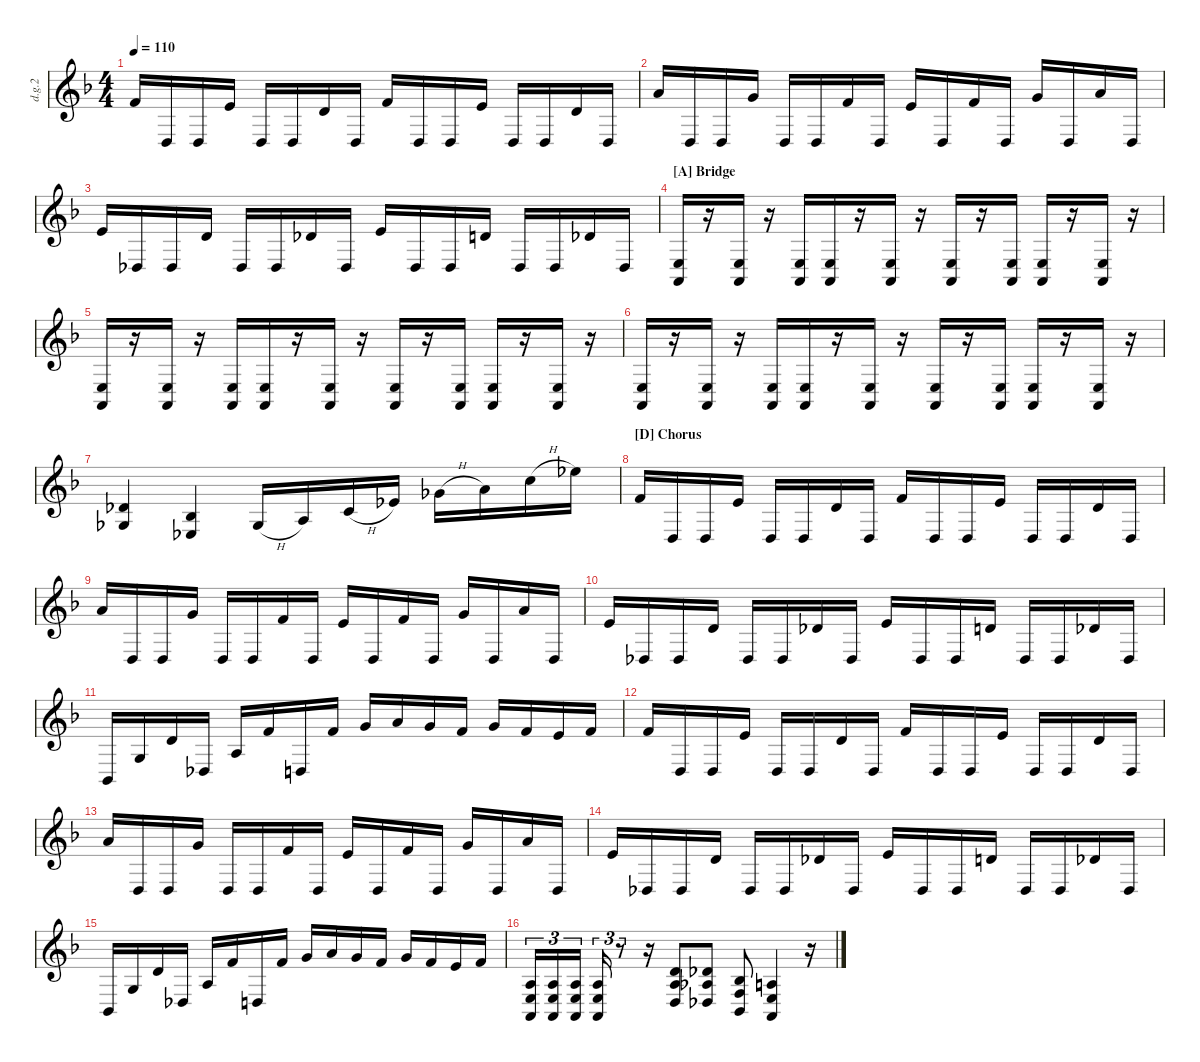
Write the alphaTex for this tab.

\defaultSystemsLayout 4
\hideDynamics
\bracketExtendMode nobrackets
\otherSystemsTrackNameOrientation horizontal
\track ("Distortion Guitar 2" "d.g.2") {instrument distortionguitar}
\staff {score}
\tuning (E4 B3 G3 D3 A2 E2 A1)
\ts (4 4)
\tempo 110
\clef g2
\ks dminor
8.5{acc forcenatural}.16{dy f beam Up} 5.7{acc forcenatural}.16{beam Up} 5.7{acc forcenatural}.16{beam Up} 7.5{acc forcenatural}.16{beam Up} 5.7{acc forcenatural}.16{beam Up} 5.7{acc forcenatural}.16{beam Up} 5.5{acc forcenatural}.16{beam Up} 5.7{acc forcenatural}.16{beam Up} 8.5{acc forcenatural}.16{beam Up} 5.7{acc forcenatural}.16{beam Up} 5.7{acc forcenatural}.16{beam Up} 7.5{acc forcenatural}.16{beam Up} 5.7{acc forcenatural}.16{beam Up} 5.7{acc forcenatural}.16{beam Up} 5.5{acc forcenatural}.16{beam Up} 5.7{acc forcenatural}.16{beam Up} |
7.4{acc forcenatural}.16{beam Up} 5.7{acc forcenatural}.16{beam Up} 5.7{acc forcenatural}.16{beam Up} 5.4{acc forcenatural}.16{beam Up} 5.7{acc forcenatural}.16{beam Up} 5.7{acc forcenatural}.16{beam Up} 8.5{acc forcenatural}.16{beam Up} 5.7{acc forcenatural}.16{beam Up} 7.5{acc forcenatural}.16{beam Up} 5.7{acc forcenatural}.16{beam Up} 8.5{acc forcenatural}.16{beam Up} 5.7{acc forcenatural}.16{beam Up} 5.4{acc forcenatural}.16{beam Up} 5.7{acc forcenatural}.16{beam Up} 7.4{acc forcenatural}.16{beam Up} 5.7{acc forcenatural}.16{beam Up} |
7.5{acc forcenatural}.16{beam Up} 4.7{acc b}.16{beam Up} 4.7{acc b}.16{beam Up} 5.5{acc forcenatural}.16{beam Up} 4.7{acc b}.16{beam Up} 4.7{acc b}.16{beam Up} 4.5{acc b}.16{beam Up} 4.7{acc b}.16{beam Up} 7.5{acc forcenatural}.16{beam Up} 4.7{acc b}.16{beam Up} 4.7{acc b}.16{beam Up} 5.5{acc forcenatural}.16{beam Up} 4.7{acc b}.16{beam Up} 4.7{acc b}.16{beam Up} 4.5{acc b}.16{beam Up} 4.7{acc b}.16{beam Up} |
\section ("A" "Bridge")
(0.6{acc forcenatural} 0.7{acc forcenatural}).16{beam Up} r.16{beam Up} (0.6{acc forcenatural} 0.7{acc forcenatural}).16{beam Up} r.16{beam Up} (0.6{acc forcenatural} 0.7{acc forcenatural}).16{beam Up} (0.6{acc forcenatural} 0.7{acc forcenatural}).16{beam Up} r.16{beam Up} (0.6{acc forcenatural} 0.7{acc forcenatural}).16{beam Up} r.16{beam Up} (0.6{acc forcenatural} 0.7{acc forcenatural}).16{beam Up} r.16{beam Up} (0.6{acc forcenatural} 0.7{acc forcenatural}).16{beam Up} (0.6{acc forcenatural} 0.7{acc forcenatural}).16{beam Up} r.16{beam Up} (0.6{acc forcenatural} 0.7{acc forcenatural}).16{beam Up} r.16{beam Up} |
(0.6{acc forcenatural} 0.7{acc forcenatural}).16{beam Up} r.16{beam Up} (0.6{acc forcenatural} 0.7{acc forcenatural}).16{beam Up} r.16{beam Up} (0.6{acc forcenatural} 0.7{acc forcenatural}).16{beam Up} (0.6{acc forcenatural} 0.7{acc forcenatural}).16{beam Up} r.16{beam Up} (0.6{acc forcenatural} 0.7{acc forcenatural}).16{beam Up} r.16{beam Up} (0.6{acc forcenatural} 0.7{acc forcenatural}).16{beam Up} r.16{beam Up} (0.6{acc forcenatural} 0.7{acc forcenatural}).16{beam Up} (0.6{acc forcenatural} 0.7{acc forcenatural}).16{beam Up} r.16{beam Up} (0.6{acc forcenatural} 0.7{acc forcenatural}).16{beam Up} r.16{beam Up} |
(0.6{acc forcenatural} 0.7{acc forcenatural}).16{beam Up} r.16{beam Up} (0.6{acc forcenatural} 0.7{acc forcenatural}).16{beam Up} r.16{beam Up} (0.6{acc forcenatural} 0.7{acc forcenatural}).16{beam Up} (0.6{acc forcenatural} 0.7{acc forcenatural}).16{beam Up} r.16{beam Up} (0.6{acc forcenatural} 0.7{acc forcenatural}).16{beam Up} r.16{beam Up} (0.6{acc forcenatural} 0.7{acc forcenatural}).16{beam Up} r.16{beam Up} (0.6{acc forcenatural} 0.7{acc forcenatural}).16{beam Up} (0.6{acc forcenatural} 0.7{acc forcenatural}).16{beam Up} r.16{beam Up} (0.6{acc forcenatural} 0.7{acc forcenatural}).16{beam Up} r.16{beam Up} |
(9.6{acc b} 9.7{acc b}).4{beam Up} (6.6{acc b} 6.7{acc b}).4{beam Up} 9.7{h acc b}.16{beam Up} 12.7{acc forcenatural}.16{beam Up} 8.6{h acc forcenatural}.16{beam Up} 11.6{acc b}.16{beam Up} 9.5{h acc b}.16{beam Down} 12.5{acc forcenatural}.16{beam Down} 10.4{h acc forcenatural}.16{beam Down} 13.4{acc b}.16{beam Down} |
\section ("D" "Chorus")
8.5{acc forcenatural}.16{beam Up} 5.7{acc forcenatural}.16{beam Up} 5.7{acc forcenatural}.16{beam Up} 7.5{acc forcenatural}.16{beam Up} 5.7{acc forcenatural}.16{beam Up} 5.7{acc forcenatural}.16{beam Up} 5.5{acc forcenatural}.16{beam Up} 5.7{acc forcenatural}.16{beam Up} 8.5{acc forcenatural}.16{beam Up} 5.7{acc forcenatural}.16{beam Up} 5.7{acc forcenatural}.16{beam Up} 7.5{acc forcenatural}.16{beam Up} 5.7{acc forcenatural}.16{beam Up} 5.7{acc forcenatural}.16{beam Up} 5.5{acc forcenatural}.16{beam Up} 5.7{acc forcenatural}.16{beam Up} |
7.4{acc forcenatural}.16{beam Up} 5.7{acc forcenatural}.16{beam Up} 5.7{acc forcenatural}.16{beam Up} 5.4{acc forcenatural}.16{beam Up} 5.7{acc forcenatural}.16{beam Up} 5.7{acc forcenatural}.16{beam Up} 8.5{acc forcenatural}.16{beam Up} 5.7{acc forcenatural}.16{beam Up} 7.5{acc forcenatural}.16{beam Up} 5.7{acc forcenatural}.16{beam Up} 8.5{acc forcenatural}.16{beam Up} 5.7{acc forcenatural}.16{beam Up} 5.4{acc forcenatural}.16{beam Up} 5.7{acc forcenatural}.16{beam Up} 7.4{acc forcenatural}.16{beam Up} 5.7{acc forcenatural}.16{beam Up} |
7.5{acc forcenatural}.16{beam Up} 4.7{acc b}.16{beam Up} 4.7{acc b}.16{beam Up} 5.5{acc forcenatural}.16{beam Up} 4.7{acc b}.16{beam Up} 4.7{acc b}.16{beam Up} 4.5{acc b}.16{beam Up} 4.7{acc b}.16{beam Up} 7.5{acc forcenatural}.16{beam Up} 4.7{acc b}.16{beam Up} 4.7{acc b}.16{beam Up} 5.5{acc forcenatural}.16{beam Up} 4.7{acc b}.16{beam Up} 4.7{acc b}.16{beam Up} 4.5{acc b}.16{beam Up} 4.7{acc b}.16{beam Up} |
1.7{acc b}.16{beam Up} 3.6{acc forcenatural}.16{beam Up} 5.5{acc forcenatural}.16{beam Up} 4.7{acc b}.16{beam Up} 5.6{acc forcenatural}.16{beam Up} 8.5{acc forcenatural}.16{beam Up} 5.7{acc forcenatural}.16{beam Up} 8.5{acc forcenatural}.16{beam Up} 5.4{acc forcenatural}.16{beam Up} 7.4{acc forcenatural}.16{beam Up} 5.4{acc forcenatural}.16{beam Up} 8.5{acc forcenatural}.16{beam Up} 5.4{acc forcenatural}.16{beam Up} 8.5{acc forcenatural}.16{beam Up} 7.5{acc forcenatural}.16{beam Up} 8.5{acc forcenatural}.16{beam Up} |
8.5{acc forcenatural}.16{beam Up} 5.7{acc forcenatural}.16{beam Up} 5.7{acc forcenatural}.16{beam Up} 7.5{acc forcenatural}.16{beam Up} 5.7{acc forcenatural}.16{beam Up} 5.7{acc forcenatural}.16{beam Up} 5.5{acc forcenatural}.16{beam Up} 5.7{acc forcenatural}.16{beam Up} 8.5{acc forcenatural}.16{beam Up} 5.7{acc forcenatural}.16{beam Up} 5.7{acc forcenatural}.16{beam Up} 7.5{acc forcenatural}.16{beam Up} 5.7{acc forcenatural}.16{beam Up} 5.7{acc forcenatural}.16{beam Up} 5.5{acc forcenatural}.16{beam Up} 5.7{acc forcenatural}.16{beam Up} |
7.4{acc forcenatural}.16{beam Up} 5.7{acc forcenatural}.16{beam Up} 5.7{acc forcenatural}.16{beam Up} 5.4{acc forcenatural}.16{beam Up} 5.7{acc forcenatural}.16{beam Up} 5.7{acc forcenatural}.16{beam Up} 8.5{acc forcenatural}.16{beam Up} 5.7{acc forcenatural}.16{beam Up} 7.5{acc forcenatural}.16{beam Up} 5.7{acc forcenatural}.16{beam Up} 8.5{acc forcenatural}.16{beam Up} 5.7{acc forcenatural}.16{beam Up} 5.4{acc forcenatural}.16{beam Up} 5.7{acc forcenatural}.16{beam Up} 7.4{acc forcenatural}.16{beam Up} 5.7{acc forcenatural}.16{beam Up} |
7.5{acc forcenatural}.16{beam Up} 4.7{acc b}.16{beam Up} 4.7{acc b}.16{beam Up} 5.5{acc forcenatural}.16{beam Up} 4.7{acc b}.16{beam Up} 4.7{acc b}.16{beam Up} 4.5{acc b}.16{beam Up} 4.7{acc b}.16{beam Up} 7.5{acc forcenatural}.16{beam Up} 4.7{acc b}.16{beam Up} 4.7{acc b}.16{beam Up} 5.5{acc forcenatural}.16{beam Up} 4.7{acc b}.16{beam Up} 4.7{acc b}.16{beam Up} 4.5{acc b}.16{beam Up} 4.7{acc b}.16{beam Up} |
1.7{acc b}.16{beam Up} 3.6{acc forcenatural}.16{beam Up} 5.5{acc forcenatural}.16{beam Up} 4.7{acc b}.16{beam Up} 5.6{acc forcenatural}.16{beam Up} 8.5{acc forcenatural}.16{beam Up} 5.7{acc forcenatural}.16{beam Up} 8.5{acc forcenatural}.16{beam Up} 5.4{acc forcenatural}.16{beam Up} 7.4{acc forcenatural}.16{beam Up} 5.4{acc forcenatural}.16{beam Up} 8.5{acc forcenatural}.16{beam Up} 5.4{acc forcenatural}.16{beam Up} 8.5{acc forcenatural}.16{beam Up} 7.5{acc forcenatural}.16{beam Up} 8.5{acc forcenatural}.16{beam Up} |
(0.5{acc forcenatural} 0.6{acc forcenatural} 0.7{acc forcenatural}).16{tu (3 2) dy fff beam Up} (0.5{acc forcenatural} 0.6{acc forcenatural} 0.7{acc forcenatural}).16{tu (3 2) beam Up} (0.5{acc forcenatural} 0.6{acc forcenatural} 0.7{acc forcenatural}).16{tu (3 2) beam Up} (0.5{acc forcenatural} 0.6{acc forcenatural} 0.7{acc forcenatural}).16{tu (3 2) beam Up} r.8{tu (3 2) beam Up} r.16{beam Up} (5.5{acc forcenatural} 5.6{acc forcenatural} 5.7{acc forcenatural}).8{beam Up} (4.5{acc b} 4.6{acc b} 4.7{acc b}).8{beam Up} (1.5{acc b} 1.6{acc forcenatural} 1.7{acc b}).8{beam Up} (0.5{acc forcenatural} 0.6{acc forcenatural} 0.7{acc forcenatural}).4{beam Up} r.16{beam Up}
